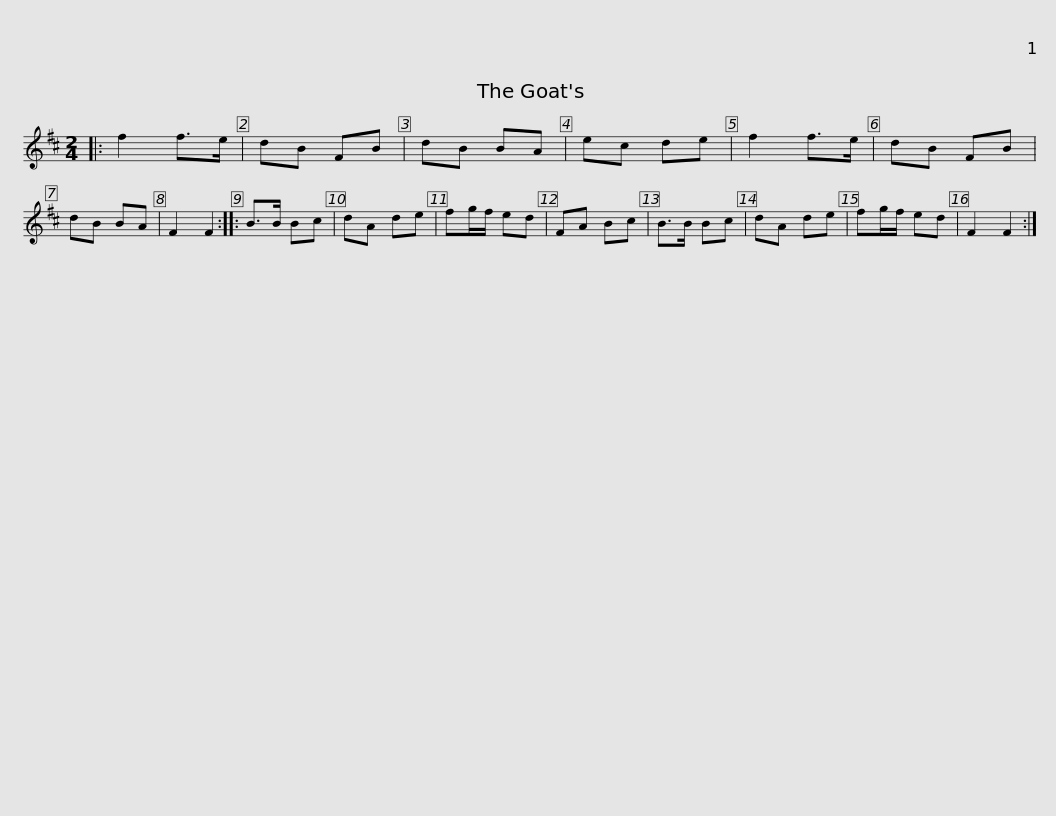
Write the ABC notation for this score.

X:1
L:1/8
M:2/4
I:linebreak $
K:Bmin
V:1 treble
V:1
|: f2 f>e | dB FB | dB BA | ec de | f2 f>e | %5
 dB FB | dB BA | F2 F2 :: B>B Bc | dA de |$ %10
 fg/f/ ed | FA Bc | B>B Bc | dA de | fg/f/ ed | %15
 F2 F2 :| %16
